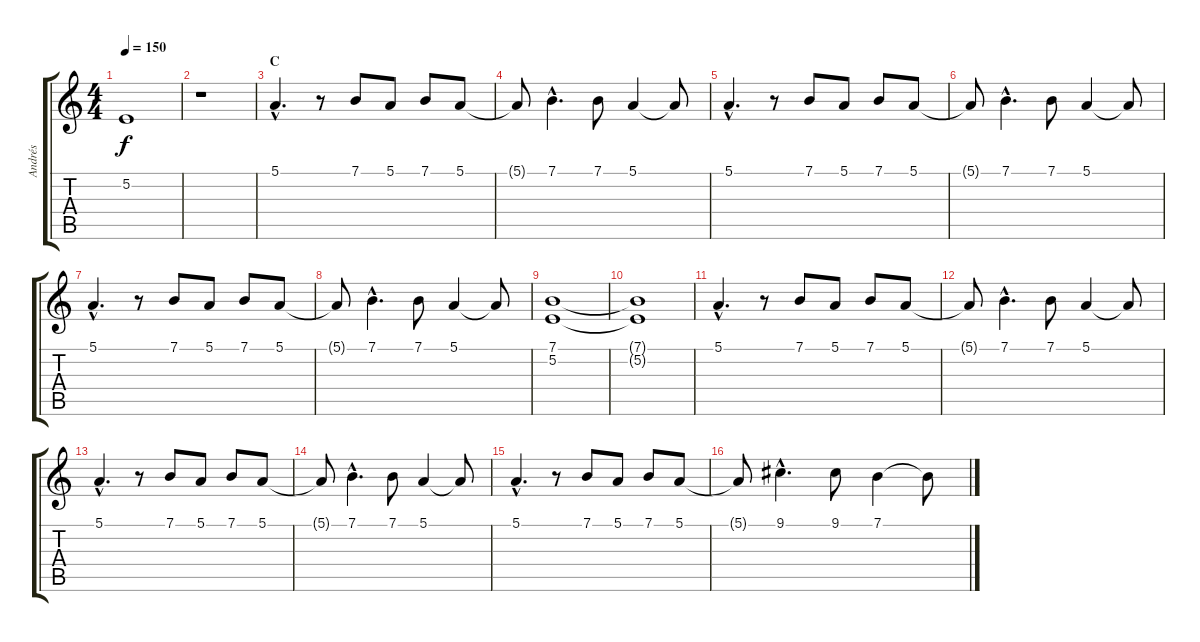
\track ("Andrés" "Andrés") {instrument voiceoohs}
\staff {score tabs}
\tuning (E4 B3 G3 D3 A2 E2) {hide}
\ts (4 4)
\tempo 150
\clef g2
\ks c
5.2.1{dy f} |
r.1 |
\section ("" "C")
5.1{hac}.4{d} r.8 7.1.8 5.1.8 7.1.8 5.1.8 |
5.1{t}.8 7.1{hac}.4{d} 7.1.8 5.1.4 5.1{t}.8 |
5.1{hac}.4{d} r.8 7.1.8 5.1.8 7.1.8 5.1.8 |
5.1{t}.8 7.1{hac}.4{d} 7.1.8 5.1.4 5.1{t}.8 |
5.1{hac}.4{d} r.8 7.1.8 5.1.8 7.1.8 5.1.8 |
5.1{t}.8 7.1{hac}.4{d} 7.1.8 5.1.4 5.1{t}.8 |
(7.1 5.2).1 |
(7.1{t} 5.2{t}).1 |
5.1{hac}.4{d} r.8 7.1.8 5.1.8 7.1.8 5.1.8 |
5.1{t}.8 7.1{hac}.4{d} 7.1.8 5.1.4 5.1{t}.8 |
5.1{hac}.4{d} r.8 7.1.8 5.1.8 7.1.8 5.1.8 |
5.1{t}.8 7.1{hac}.4{d} 7.1.8 5.1.4 5.1{t}.8 |
5.1{hac}.4{d} r.8 7.1.8 5.1.8 7.1.8 5.1.8 |
5.1{t}.8 9.1{hac}.4{d} 9.1.8 7.1.4 7.1{t}.8
